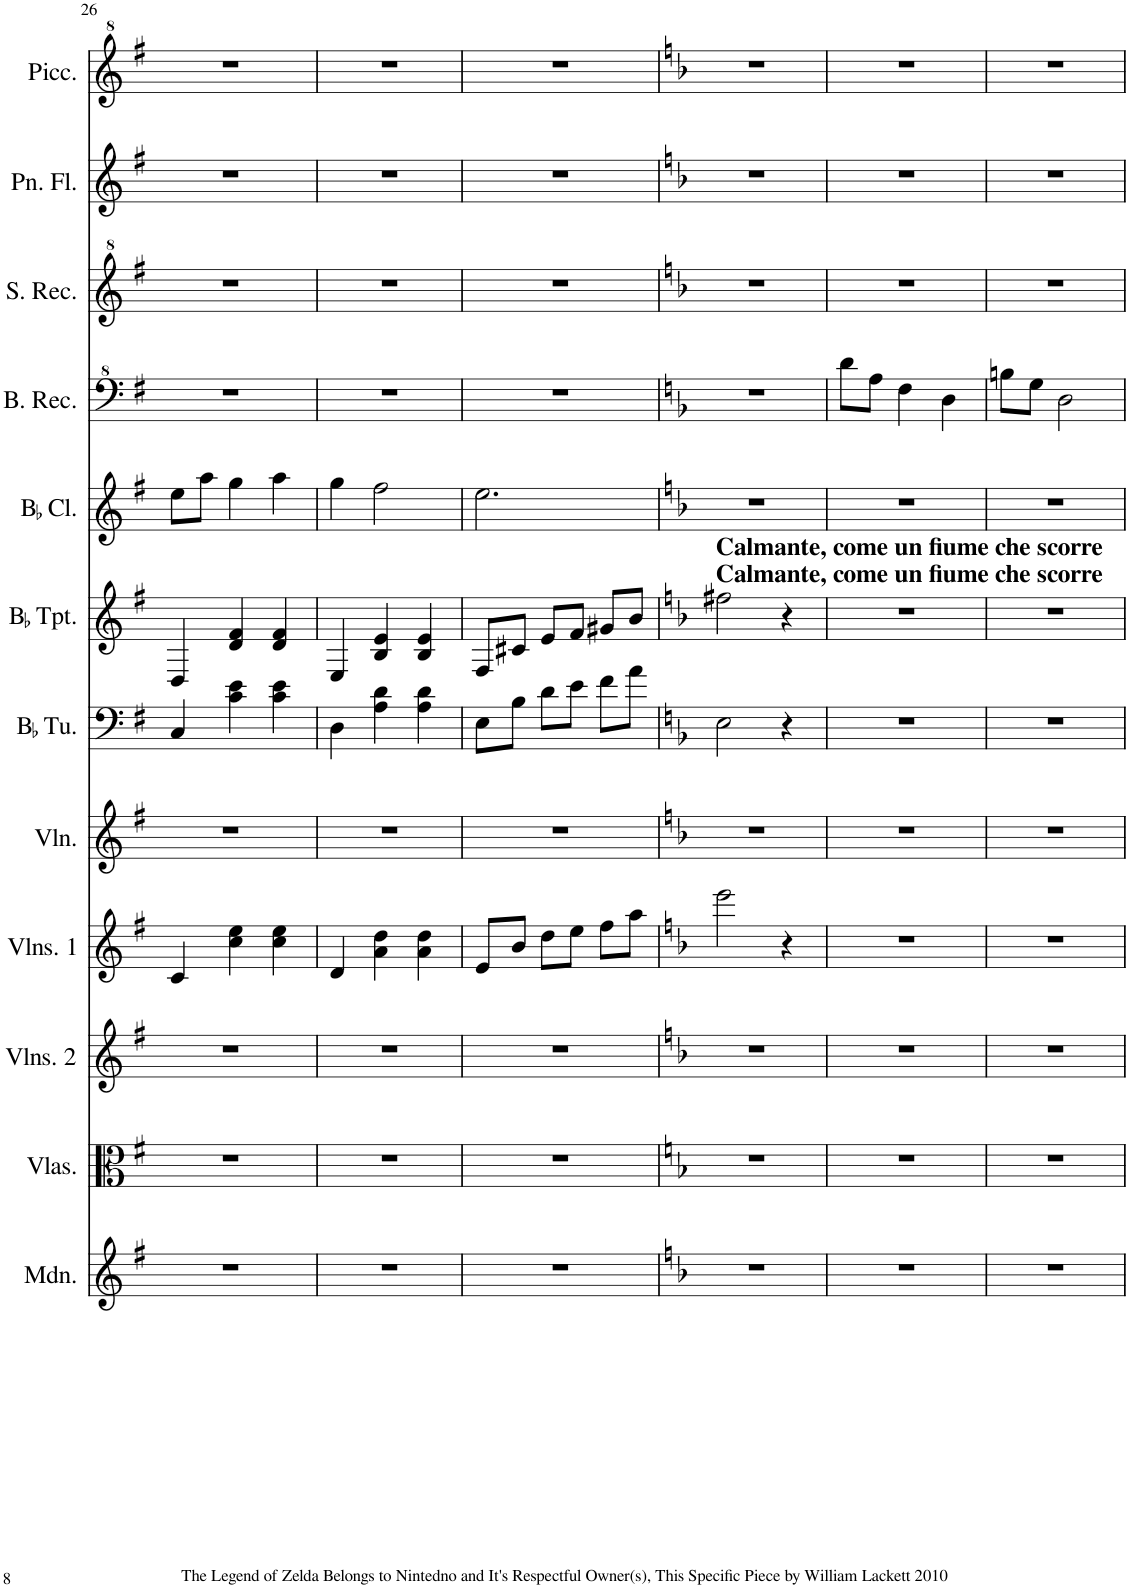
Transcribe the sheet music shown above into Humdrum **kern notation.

**kern	**kern	**kern	**kern	**kern	**kern	**kern	**kern	**kern	**kern	**kern	**kern
*part12	*part11	*part10	*part9	*part8	*part7	*part6	*part5	*part4	*part3	*part2	*part1
*staff12	*staff11	*staff10	*staff9	*staff8	*staff7	*staff6	*staff5	*staff4	*staff3	*staff2	*staff1
*I"Mandolin	*I"Violas	*I"Violins 2	*I"Violins 1	*I"Violin	*I"BaccidentalFlat Tuba	*I"BaccidentalFlat Trumpet	*I"BaccidentalFlat Clarinet	*I"Bass Recorder	*I"Soprano Recorder	*I"Pan Flute	*I"Piccolo
*I'Mdn.	*I'Vlas.	*I'Vlns. 2	*I'Vlns. 1	*I'Vln.	*I'BaccidentalFlat Tu.	*I'BaccidentalFlat Tpt.	*I'BaccidentalFlat Cl.	*I'B. Rec.	*I'S. Rec.	*I'Pn. Fl.	*I'Picc.
!!LO:PB:g=z
*clefG2	*clefC3	*clefG2	*clefG2	*clefG2	*clefF4	*clefG2	*clefG2	*clefF^4	*clefG^2	*clefG2	*clefG^2
*	*	*	*	*	*	*Trd1c2	*Trd1c2	*	*	*	*Trd-7c-12
*k[f#]	*k[f#]	*k[f#]	*k[f#]	*k[f#]	*k[f#]	*k[f#]	*k[f#]	*k[f#]	*k[f#]	*k[f#]	*k[f#]
*M3/4	*M3/4	*M3/4	*M3/4	*M3/4	*M3/4	*M3/4	*M3/4	*M3/4	*M3/4	*M3/4	*M3/4
=26	=26	=26	=26	=26	=26	=26	=26	=26	=26	=26	=26
2.r	2.r	2.r	4c/	2.r	4C/	4D/	8ee\L	2.r	2.r	2.r	2.r
.	.	.	.	.	.	.	8aa\J	.	.	.	.
.	.	.	4cc\ 4ee\	.	4c\ 4e\	4d/ 4f#/	4gg\	.	.	.	.
.	.	.	4cc\ 4ee\	.	4c\ 4e\	4d/ 4f#/	4aa\	.	.	.	.
=27	=27	=27	=27	=27	=27	=27	=27	=27	=27	=27	=27
2.r	2.r	2.r	4d/	2.r	4D\	4E/	4gg\	2.r	2.r	2.r	2.r
.	.	.	4a\ 4dd\	.	4A\ 4d\	4B/ 4e/	2ff#\	.	.	.	.
.	.	.	4a\ 4dd\	.	4A\ 4d\	4B/ 4e/	.	.	.	.	.
=28	=28	=28	=28	=28	=28	=28	=28	=28	=28	=28	=28
2.r	2.r	2.r	8e/L	2.r	8E\L	8F#/L	2.ee\	2.r	2.r	2.r	2.r
.	.	.	8b/J	.	8B\J	8c#X/J	.	.	.	.	.
.	.	.	8dd\L	.	8d\L	8e/L	.	.	.	.	.
.	.	.	8ee\J	.	8e\J	8f#/J	.	.	.	.	.
.	.	.	8ff#\L	.	8f#\L	8g#X/L	.	.	.	.	.
.	.	.	8aa\J	.	8a\J	8b/J	.	.	.	.	.
=29	=29	=29	=29	=29	=29	=29	=29	=29	=29	=29	=29
*k[b-]	*k[b-]	*k[b-]	*k[b-]	*k[b-]	*k[b-]	*k[b-]	*k[b-]	*k[b-]	*k[b-]	*k[b-]	*k[b-]
!	!	!	!	!	!	!LO:TX:a:B:t=Calmante, come un fiume che scorre	!	!	!	!	!
!	!	!	!	!	!	!LO:TX:a:B:t=Calmante, come un fiume che scorre	!	!	!	!	!
2.r	2.r	2.r	2eee\	2.r	2E\	2ff#X\	2.r	2.r	2.r	2.r	2.r
.	.	.	4r	.	4r	4r	.	.	.	.	.
=30	=30	=30	=30	=30	=30	=30	=30	=30	=30	=30	=30
2.r	2.r	2.r	2.r	2.r	2.r	2.r	2.r	8dd\L	2.r	2.r	2.r
.	.	.	.	.	.	.	.	8a\J	.	.	.
.	.	.	.	.	.	.	.	4f\	.	.	.
.	.	.	.	.	.	.	.	4d\	.	.	.
=31	=31	=31	=31	=31	=31	=31	=31	=31	=31	=31	=31
2.r	2.r	2.r	2.r	2.r	2.r	2.r	2.r	8bn\L	2.r	2.r	2.r
.	.	.	.	.	.	.	.	8g\J	.	.	.
.	.	.	.	.	.	.	.	2d\	.	.	.
=	=	=	=	=	=	=	=	=	=	=	=
*-	*-	*-	*-	*-	*-	*-	*-	*-	*-	*-	*-
